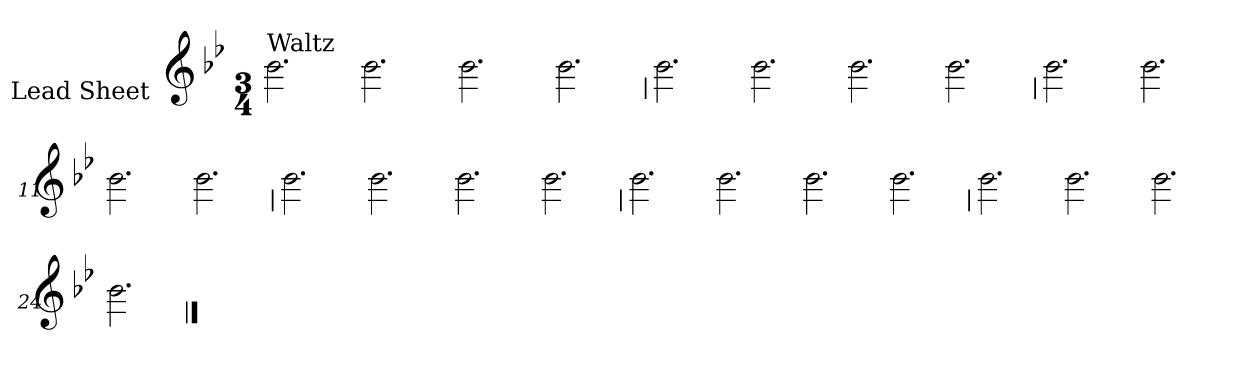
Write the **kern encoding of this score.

**kern
*part1
*staff1
*I"Lead Sheet
*stria0
*clefG2
*k[b-e-]
*B-:
*M3/4
=1||
!LO:TX:a:t=Waltz
2.b-
=2-
2.b-
=3-
2.b-
=4-
2.b-
!!LO:LB:g=z
=5
2.b-
=6-
2.b-
=7-
2.b-
=8-
2.b-
!!LO:LB:g=z
=9
2.b-
=10-
2.b-
=11-
2.b-
=12-
2.b-
!!LO:LB:g=z
=13
2.b-
=14-
2.b-
=15-
2.b-
=16-
2.b-
!!LO:LB:g=z
=17
2.b-
=18-
2.b-
=19-
2.b-
=20-
2.b-
!!LO:LB:g=z
=21
2.b-
=22-
2.b-
=23-
2.b-
=24-
2.b-
==
*-
